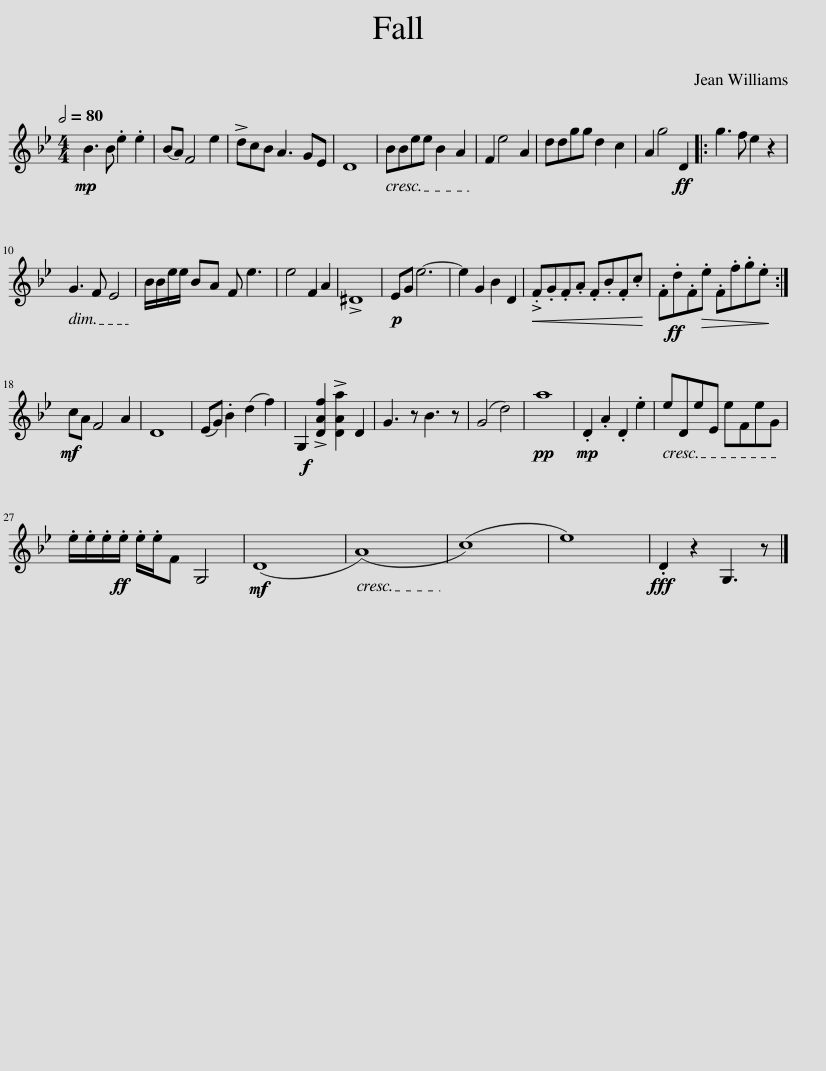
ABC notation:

X:1
L:1/8
Q:1/2=80
M:4/4
I:linebreak $
K:Bb
V:1 treble
V:1
!mp! B3 B .e2 .e2 | (BA) F4 e2 | !>!dcB A3 GE | D8 | BBee B2 A2 | %5
 F2 e4 A2 | ddgg d2 c2 | A2 g4!ff! D2 |: g3 f e2 z2 |$ G3 F E4 | %10
 B/B/e/e/ BA F e3 | e4 F2 A2 | !>!^D8 |!p! EG e6- | e2 G2 B2 D2 | %15
!<(! .F.G.F.A .F.B.F.c!<)! | .F!ff!.d.F!>(!.e .F.f.g.e!>)! :|$!mf! cA F4 A2 | D8 | (EG) .B2 (d2 f2) | %20
!f! G,2 !>![DAf]2 !>![DAa]2 D2 | G3 z B3 z | (G4 d4) |!pp! a8 |!mp! .D2 .A2 .D2 .e2 | %25
 eDeE eFeG |$ .e/.e/.e/!ff!.e/ .e/.e/F G,4 |!mf! (D8 | (A8) | (c8) | %30
 e8) |!fff! .D2 z2 G,3 z |] %32
